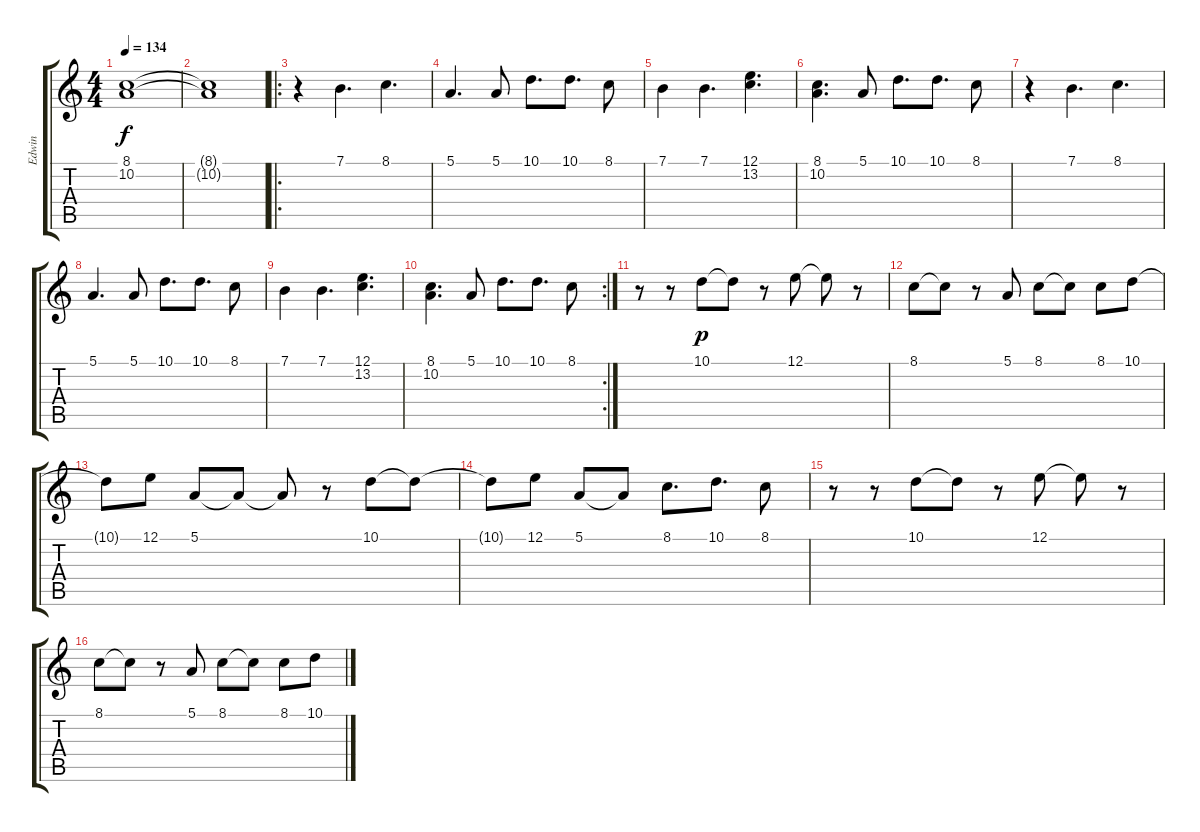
\track ("Edwin" "Edwin") {instrument shamisen}
\staff {score tabs}
\tuning (E4 B3 G3 D3 A2 E2) {hide}
\ts (4 4)
\tempo 134
\clef g2
\ks c
(8.1{t} 10.2{t}).1{dy f} |
(8.1{t} 10.2{t}).1 |
\ro
r.4{instrument shamisen} 7.1.4{d} 8.1.4{d} |
5.1.4{d} 5.1.8 10.1.8{d} 10.1.8{d} 8.1.8 |
7.1.4 7.1.4{d} (12.1 13.2).4{d} |
(8.1 10.2).4{d} 5.1.8 10.1.8{d} 10.1.8{d} 8.1.8 |
r.4 7.1.4{d} 8.1.4{d} |
5.1.4{d} 5.1.8 10.1.8{d} 10.1.8{d} 8.1.8 |
7.1.4 7.1.4{d} (12.1 13.2).4{d} |
\rc 2
(8.1 10.2).4{d} 5.1.8 10.1.8{d} 10.1.8{d} 8.1.8 |
r.8{instrument voiceoohs} r.8 10.1.8{dy p} 10.1{t}.8 r.8 12.1.8 12.1{t}.8 r.8 |
8.1.8 8.1{t}.8 r.8 5.1.8 8.1.8 8.1{t}.8 8.1.8 10.1.8 |
10.1{t}.8 12.1.8 5.1.8 5.1{t}.8 5.1{t}.8 r.8 10.1.8 10.1{t}.8 |
10.1{t}.8 12.1.8 5.1.8 5.1{t}.8 8.1.8{d} 10.1.8{d} 8.1.8 |
r.8 r.8 10.1.8 10.1{t}.8 r.8 12.1.8 12.1{t}.8 r.8 |
8.1.8 8.1{t}.8 r.8 5.1.8 8.1.8 8.1{t}.8 8.1.8 10.1.8
